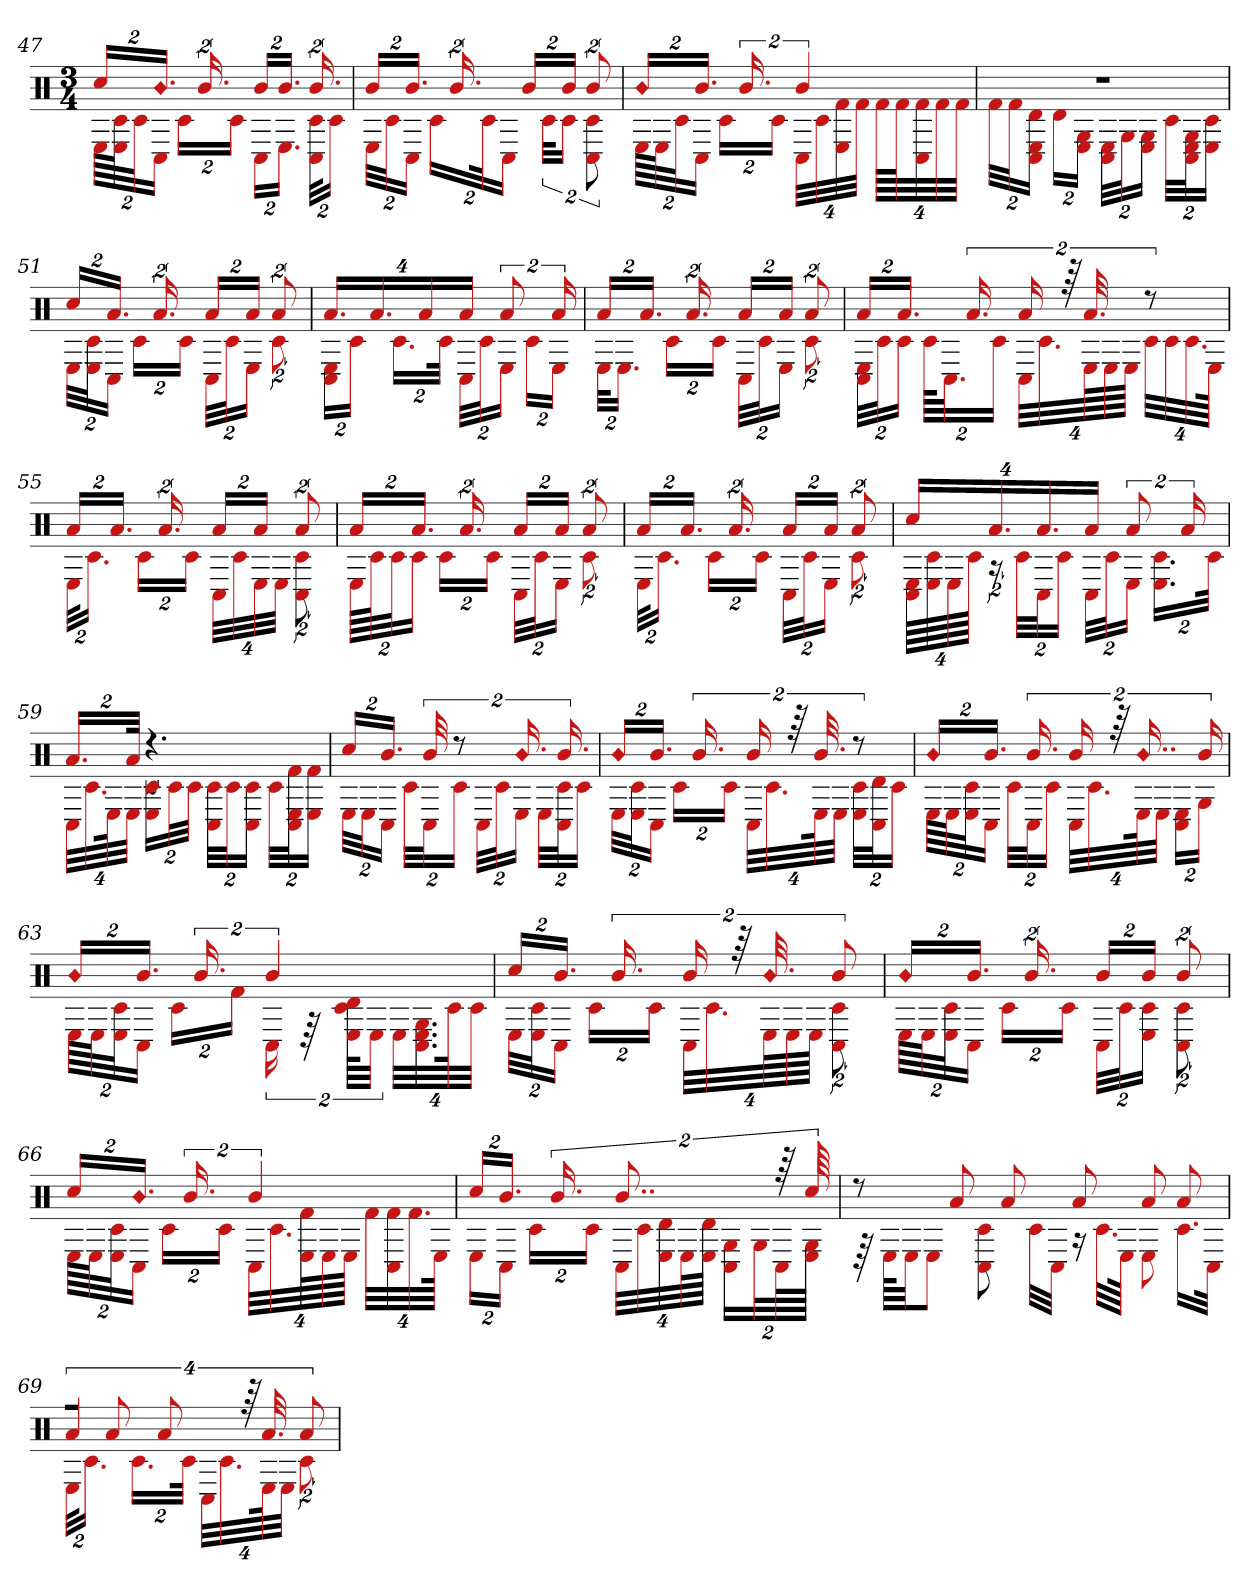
**kern
*part1
*staff1
*clefX
*k[]
*M3/4
=47
*^
32%3cc#L	128%3ELLL
.	128%3c# 128%3EJ
.	64%3c#J
!LO:N:head=diamond	!
32%3.bJ	32%3C#J
.	32%3c#L
32%3.b	.
.	32%3c#J
32%3bL	32%3C#L
32%3.bJ	32%3.EJ
32%3.b	64%3C# 64%3c#KL
.	32%3c#J
=48	=48
32%3bL	64%3ELL
.	64%3c#J
32%3.bJ	32%3C#J
.	32%3c#L
32%3.b	.
.	64%3c#k
.	32%3C#J
32%3bL	.
.	64%3c#KL
32%3bJ	32%3c#J
16%3b	16%3C# 16%3c#
=49	=49
!LO:N:head=diamond	!
32%3bL	128%3ELLL
.	128%3EJ
.	64%3c#J
32%3.bJ	32%3C#J
.	32%3c#L
32%3.b	.
.	32%3c#J
8%3b	64%3C#LL
.	64%3c#
.	64%3f# 64%3E
.	64%3f#JJ
.	128%3f#LLL
.	128%3f#J
.	64%3C# 64%3f#
.	64%3f#
.	64%3f#JJ
=50	=50
2.r	64%3f#LL
.	64%3f#J
.	32%3C# 32%3d 32%3EJ
.	32%3dL
.	32%3E 32%3GJ
.	64%3C# 64%3ELL
.	64%3GJ
.	32%3G 32%3EJ
.	64%3c#LL
.	64%3C# 64%3E 64%3GJ
.	32%3E 32%3c#J
=51	=51
32%3cc#L	64%3ELL
.	64%3E 64%3c#J
32%3.aJ	32%3C#J
.	32%3c#L
32%3.a	.
.	32%3c#J
32%3aL	64%3C#LL
.	64%3c#J
32%3aJ	32%3EJ
16%3a	16%3c#
=52	=52
32%3.aL	32%3C# 32%3EL
.	32%3c#J
32%3.aJ	.
.	32%3.c#L
32%3a	.
.	64%3c#Jk
32%3aJ	64%3C#LL
.	64%3c#J
16%3a	32%3EJ
.	32%3c#L
32%3a	32%3EJ
=53	=53
32%3aL	64%3EKL
.	32%3.EJ
32%3.aJ	.
.	32%3c#L
32%3.a	.
.	32%3c#J
32%3aL	64%3C#LL
.	64%3c#J
32%3aJ	32%3EJ
16%3a	16%3c#
=54	=54
32%3aL	64%3C# 64%3ELL
.	64%3c#J
32%3.aJ	32%3c#J
.	128%3c#KLL
.	64%3.C#J
32%3.a	.
.	32%3c#J
32%3a	64%3C#LL
.	64%3.c#
128%3r	.
64%3.a	128%3EL
.	128%3E
.	128%3EJJJ
16%3r	64%3c#LL
.	64%3c#
.	64%3.c#
.	128%3EJJk
=55	=55
32%3aL	64%3EKL
.	32%3.c#J
32%3.aJ	.
.	32%3c#L
32%3.a	.
.	32%3c#J
32%3aL	64%3C#LL
.	64%3c#
32%3aJ	64%3E
.	64%3EJJ
16%3a	16%3C# 16%3c#
=56	=56
32%3aL	128%3ELLL
.	128%3c#J
.	64%3c#J
32%3.aJ	32%3c#J
.	32%3c#L
32%3.a	.
.	32%3c#J
32%3aL	64%3C#LL
.	64%3c#J
32%3aJ	32%3EJ
16%3a	16%3c#
=57	=57
32%3aL	64%3EKL
.	32%3.c#J
32%3.aJ	.
.	32%3c#L
32%3.a	.
.	32%3c#J
32%3aL	64%3C#LL
.	64%3c#J
32%3aJ	32%3EJ
16%3a	16%3c#
=58	=58
32%3cc#L	128%3C# 128%3ELLL
.	128%3E 128%3c#
.	128%3E
.	128%3c#JJJ
32%3.aJ	32%3r
.	64%3c#LL
32%3.a	64%3C#J
.	32%3c#J
32%3aJ	64%3C#LL
.	64%3c#J
16%3a	32%3EJ
.	32%3.E 32%3.c#L
32%3a	.
.	64%3c#Jk
=59	=59
32%3.aL	64%3C#LL
.	64%3.c#
.	128%3Ek
64%3aJk	64%3EJJ
8%3.r	32%3E 32%3c#L
.	64%3c#L
.	64%3c#JJ
.	64%3C# 64%3c#LL
.	64%3c#J
.	32%3C# 32%3c#J
.	64%3c#LL
.	64%3C# 64%3f# 64%3EJ
.	32%3E 32%3f#J
=60	=60
32%3cc#L	64%3ELL
.	64%3EJ
32%3.bJ	32%3C#J
.	64%3c#LL
64%3b	64%3C#J
16%3r	32%3c#J
.	64%3C#LL
.	64%3c#J
!LO:N:head=diamond	!
32%3.b	32%3EJ
.	64%3ELL
32%3.b	64%3C# 64%3c#J
.	32%3c#J
=61	=61
!LO:N:head=diamond	!
32%3bL	64%3ELL
.	64%3E 64%3c#J
32%3.bJ	32%3C#J
.	32%3c#L
32%3.b	.
.	32%3c#J
32%3b	64%3C#LL
.	64%3.c#
128%3r	.
64%3.b	128%3Ek
.	64%3EJJ
16%3r	64%3E 64%3c#LL
.	64%3C# 64%3dJ
.	32%3c#J
=62	=62
!LO:N:head=diamond	!
32%3bL	128%3ELLL
.	128%3EJ
.	64%3E 64%3c#J
32%3.bJ	32%3C#J
.	64%3c#LL
32%3.b	64%3C#J
.	32%3c#J
32%3b	64%3C#LL
.	64%3.c#
128%3r	.
!LO:N:head=diamond	!
32%3..b	128%3Ek
.	64%3EJJ
.	32%3E 32%3C#L
32%3b	32%3GJ
=63	=63
!LO:N:head=diamond	!
32%3bL	128%3ELLL
.	128%3EJ
.	64%3c# 64%3EJ
32%3.bJ	32%3C#J
.	32%3c#L
32%3.b	.
.	32%3f#J
8%3b	32%3C#
.	128%3r
.	128%3d 128%3c# 128%3EKLL
.	64%3EJJ
.	64%3ELL
.	64%3.C# 64%3.E 64%3.G
.	128%3c#k
.	64%3c#JJ
=64	=64
32%3cc#L	64%3ELL
.	64%3E 64%3c#J
32%3.bJ	32%3C#J
.	32%3c#L
32%3.b	.
.	32%3c#J
32%3b	64%3C#LL
.	64%3.c#
128%3r	.
!LO:N:head=diamond	!
64%3.b	128%3EL
.	128%3E
.	128%3EJJJ
16%3b	16%3C# 16%3c#
=65	=65
!LO:N:head=diamond	!
32%3bL	128%3ELLL
.	128%3EJ
.	64%3c# 64%3EJ
32%3.bJ	32%3C#J
.	32%3c#L
32%3.b	.
.	32%3c#J
32%3bL	64%3C#LL
.	64%3c#J
32%3bJ	32%3E 32%3c#J
16%3b	16%3C# 16%3c#
=66	=66
32%3cc#L	128%3ELLL
.	128%3EJ
.	64%3E 64%3c#J
!LO:N:head=diamond	!
32%3.bJ	32%3C#J
.	32%3c#L
32%3.b	.
.	32%3c#J
8%3b	64%3C#LL
.	64%3.c#
.	128%3E 128%3f#L
.	128%3E
.	128%3EJJJ
.	64%3f#LL
.	64%3C# 64%3f#
.	64%3.f#
.	128%3EJJk
=67	=67
32%3cc#L	32%3EL
32%3.bJ	32%3C#J
.	32%3c#L
32%3.b	.
.	32%3c#J
16%3..b	64%3C#LL
.	64%3c#
.	64%3E 64%3d
.	128%3EL
.	128%3E 128%3dJJJ
.	32%3C# 32%3GL
.	64%3GL
128%3r	128%3C#L
128%3cc#	128%3G 128%3EJJJ
=68	=68
8r	64r
.	64EKLLL
.	32EJJ
.	8EJ
8a	.
.	8c# 8C#
8a	.
.	32c#LLL
.	32C#JJJ
8a	16r
.	32.c#LLL
.	64EJJJk
8a	8E
8a	16.c#LL
.	32C#JJk
=69	=69
32%3aJ	64%3EKL
.	32%3.c#J
16%3a	.
.	32%3.c#L
16%3a	.
.	64%3c#Jk
.	64%3C#LL
.	64%3.c#
128%3r	.
64%3.a	128%3Ek
.	64%3EJJ
16%3a	16%3c#
*v	*v
=
*-
